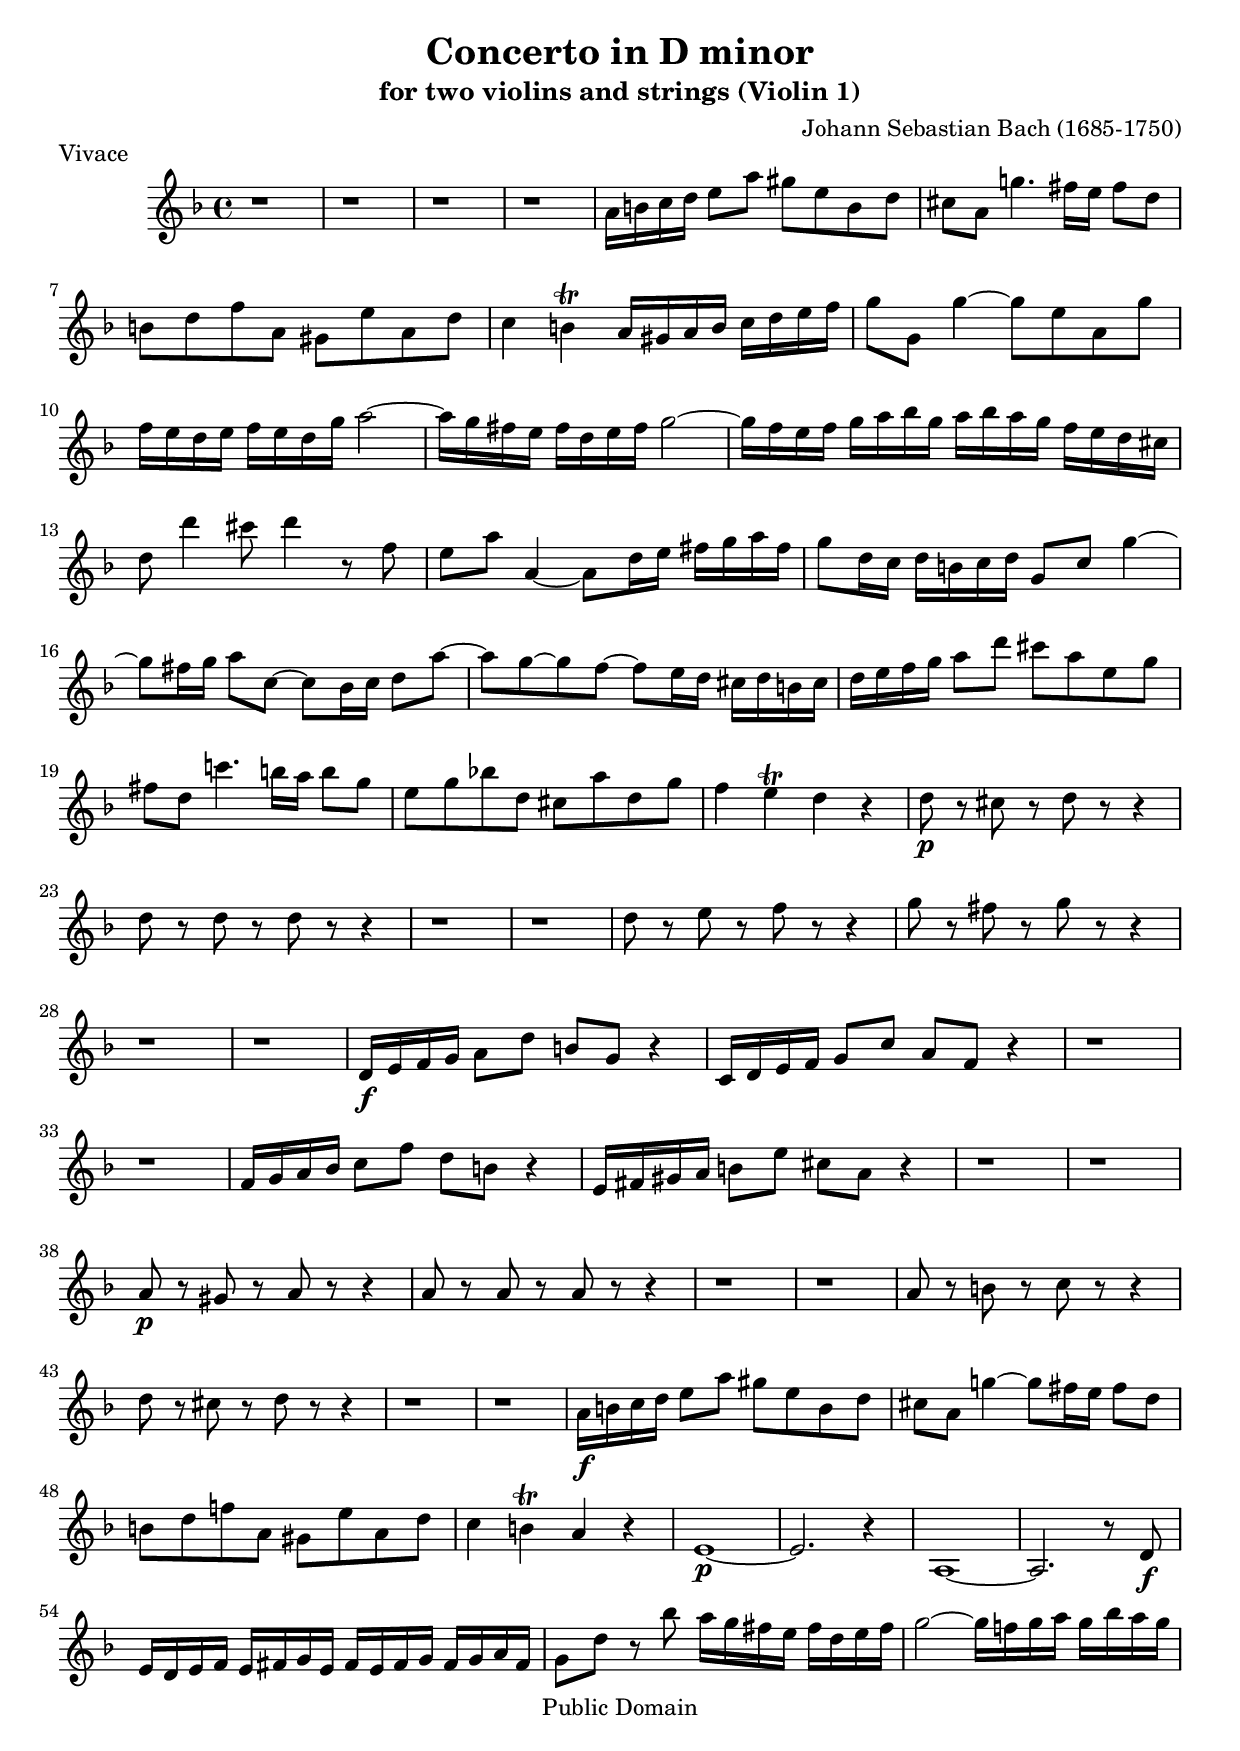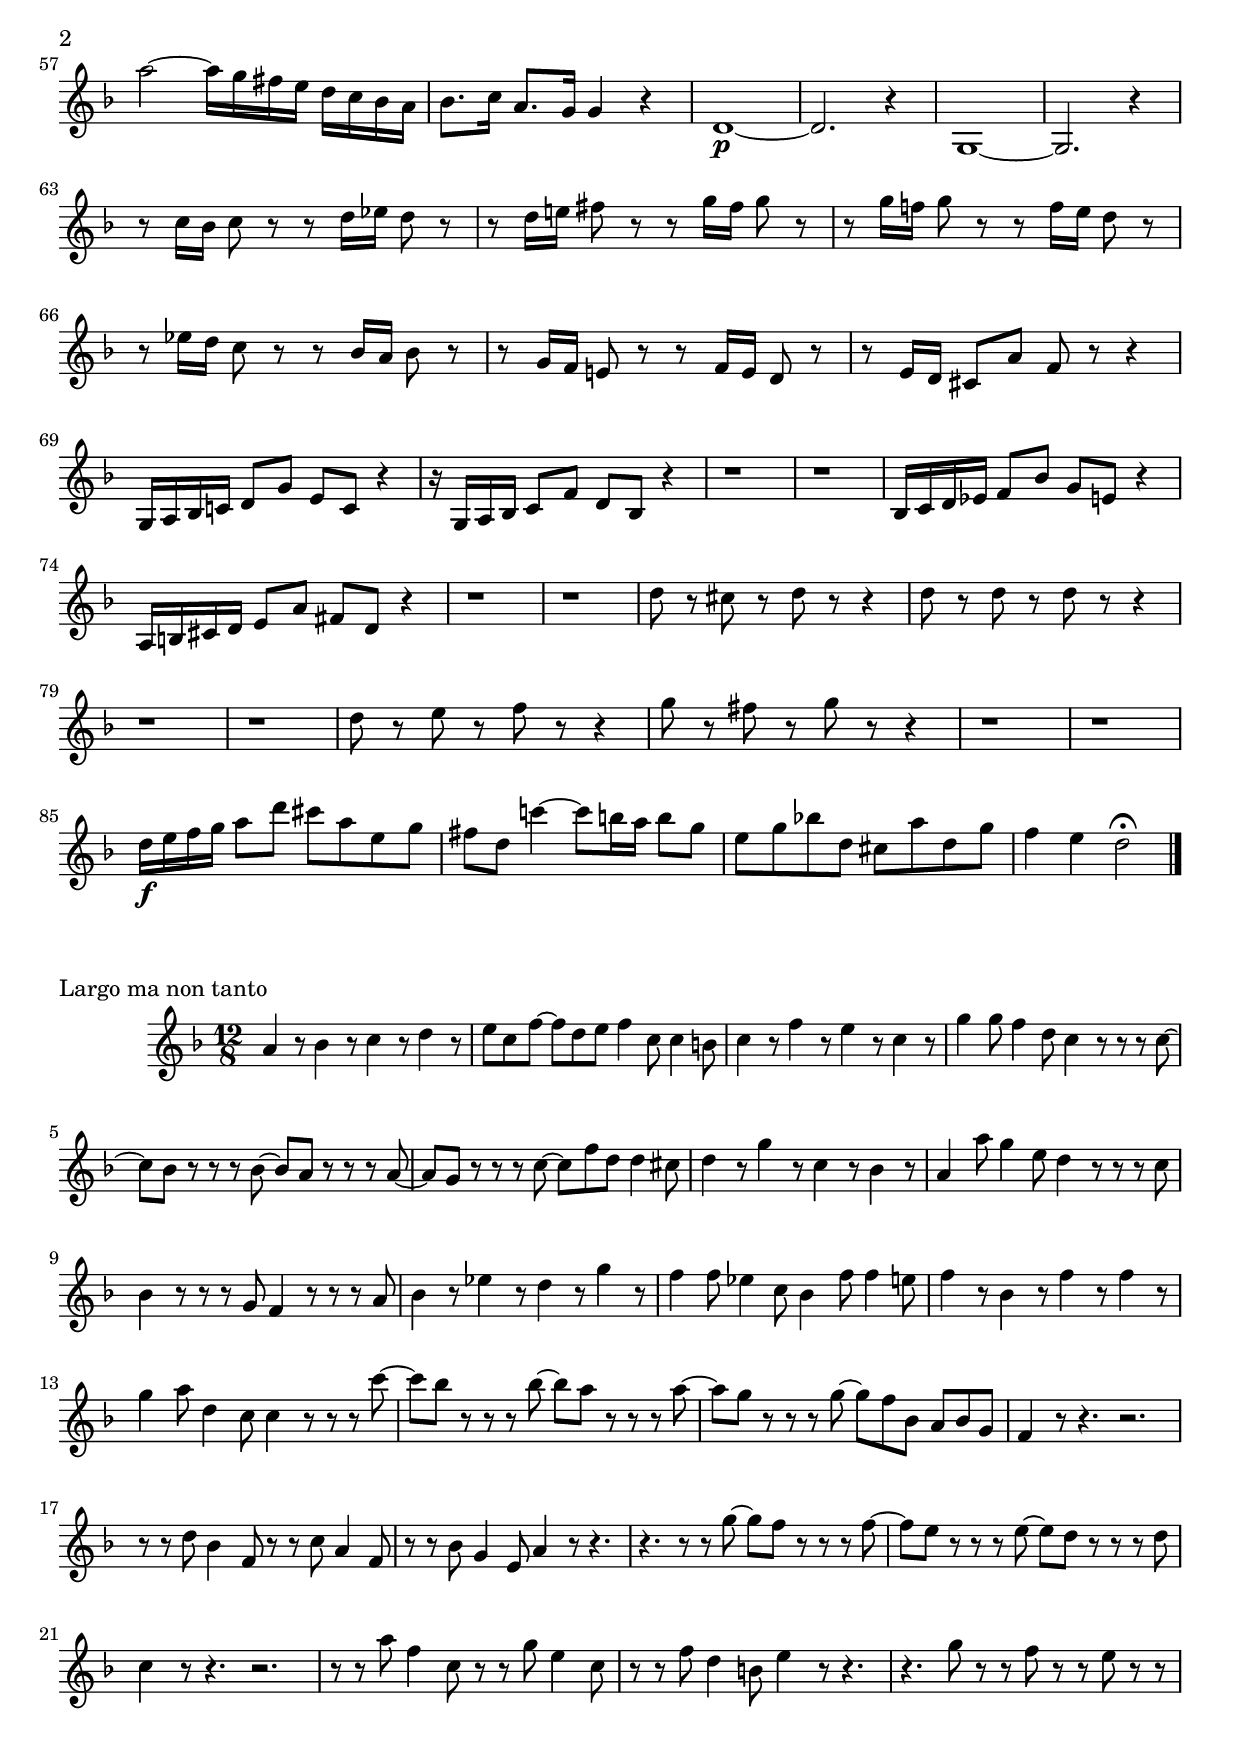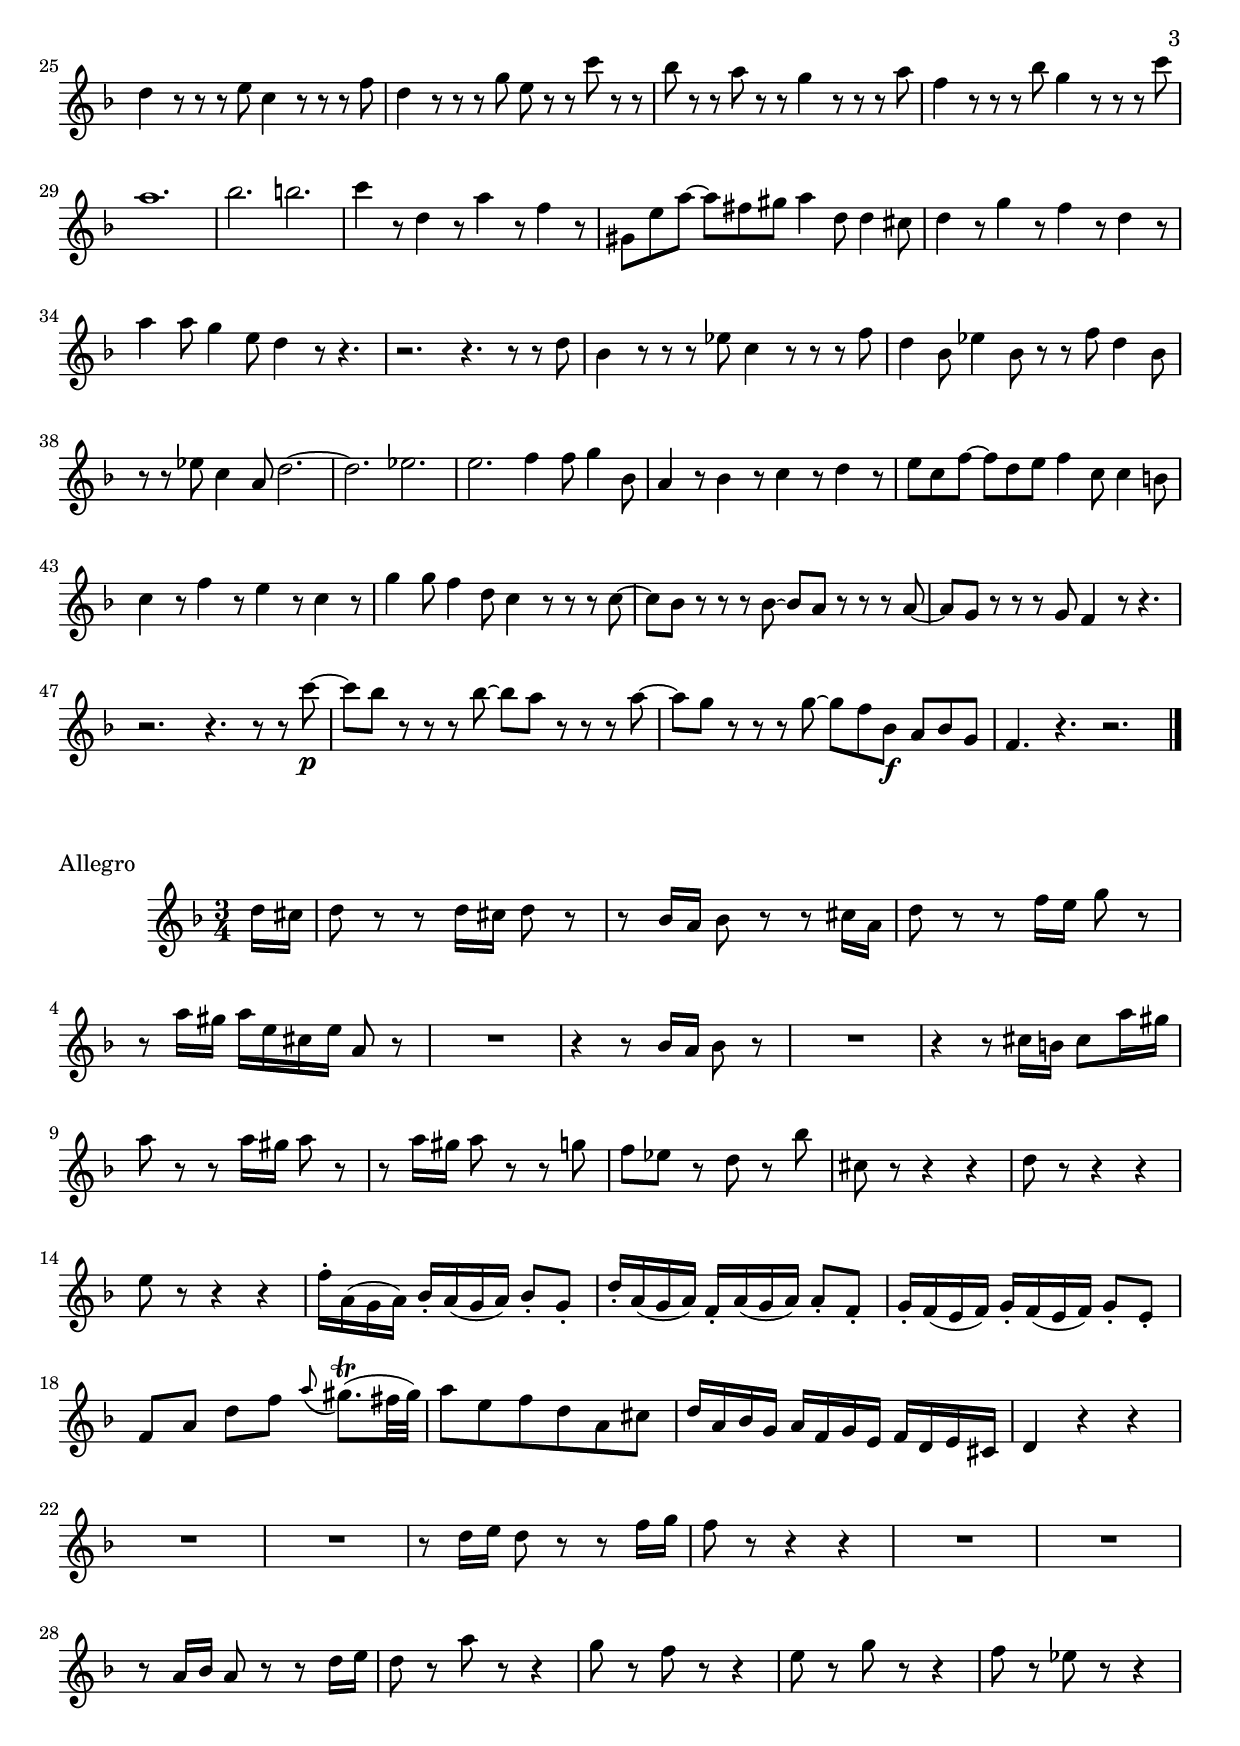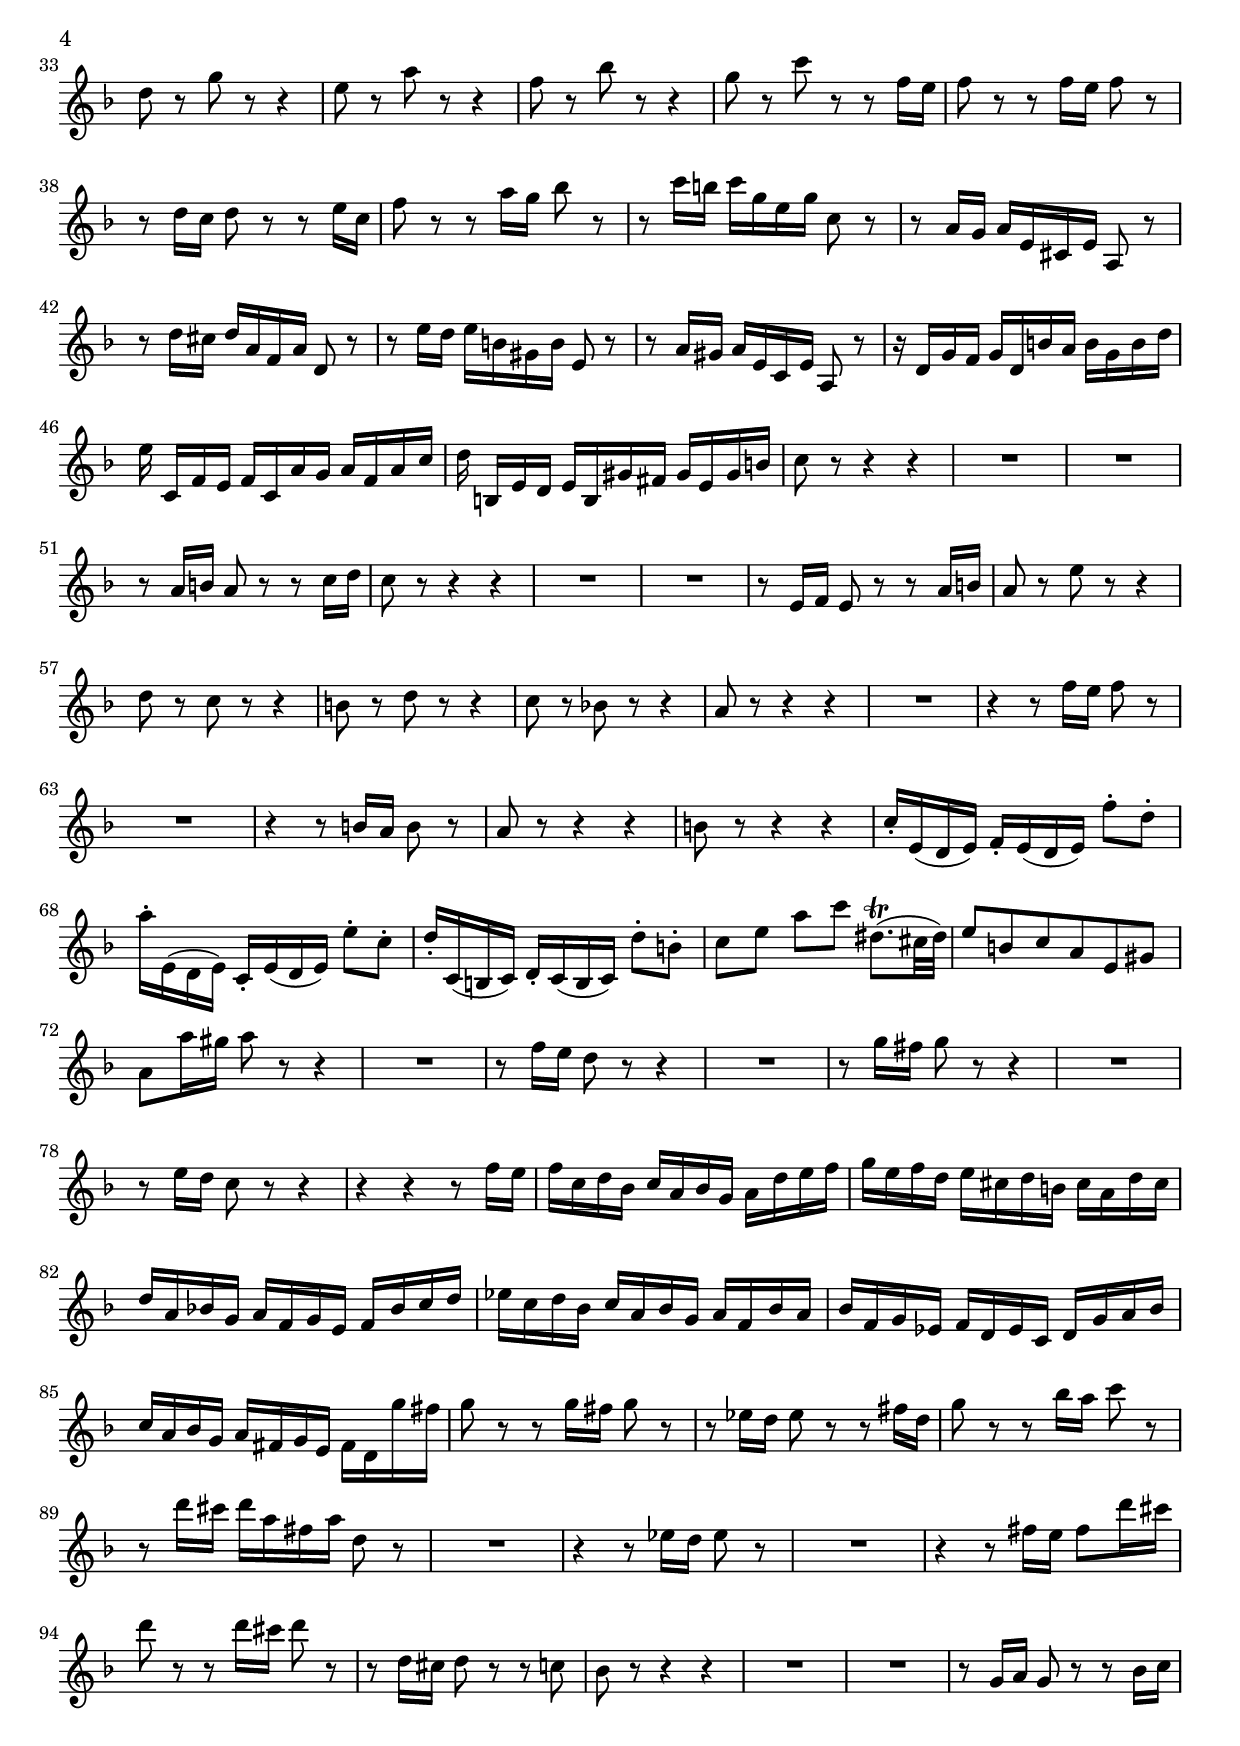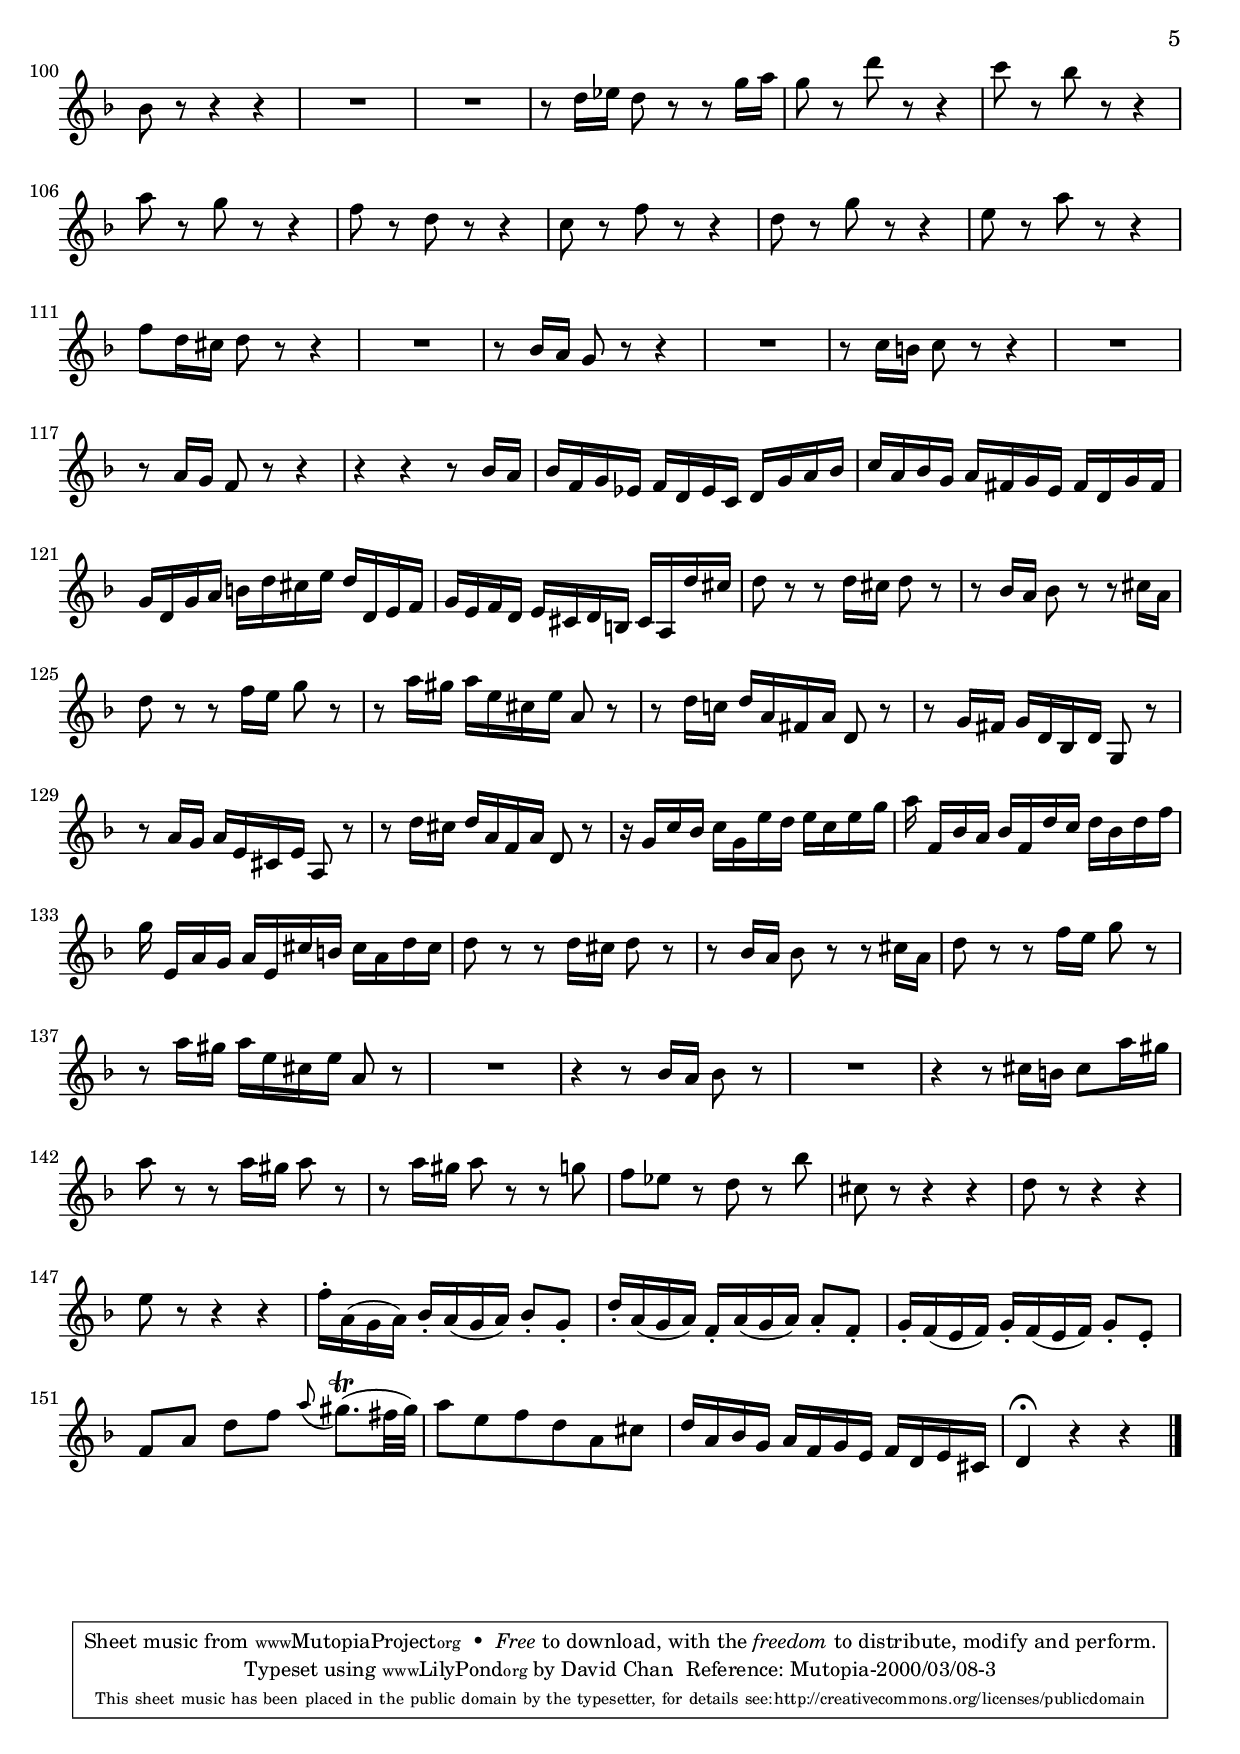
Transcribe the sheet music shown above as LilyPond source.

% This file creates the part for violin 1.

% The edition from which this was typed has orchestral accompaniment.
% I don't know if there's a piano arrangement which is out of copyright.

\header {
    \include "header.ly"
    subtitle =	"for two violins and strings (Violin 1)"
    % Want "Violin 1" to appear in subtitle
    filename = "violin1.ly"
}

\version "2.14.0"
%Violin 1, 1st movement

violinBB =  \relative c' {

    r1 |
    r1 |
    r1 |
    r1 |
    a'16 b c d e8 a gis e b d |
    cis a g'!4. fis16 e fis8 d |
    b d f a, gis e' a, d |
    c4 b\trill a16 gis a b c d e f |
    %9
    g8 g, g'4 ~ g8 e a, g' |
    f16 e d e f e d g a2 ~ |
    a16 g fis e fis d e fis g2 ~ |
    g16 f e f g a bes g a bes a g f e d cis |
    d8 d'4 cis8 d4 r8 f, |
    e a a,4 ~ a8 d16 e fis g a fis |
    g8 d16 c d b c d g,8 c g'4 ~ |
    g8 fis16 g a8 c, ~ c bes16 c d8 a' ~ |
    a g ~ g f ~ f e16 d cis d b cis |
    %18
    d e f g a8 d cis a e g |
    fis d c'!4. b16 a b8 g |
    e g bes! d, cis a' d, g |
    f4 e\trill d r |
    d8\p r cis r d r r4 |
    d8 r d r d r r4 |
    r1 |
    r |
    d8 r e r f r r4 |
    g8 r fis r g r r4 |
    r1 |
    r |
    d,16\f e f g a8 d b g r4 |
    c,16 d e f g8 c a f r4 |
    r1 |
    r |
    f16 g a bes c8 f d b r4 |
    e,16 fis gis a b8 e cis a r4 |
    r1 |
    r |
    a8\p r gis r a r r4 |
    a8 r a r a r r4 |
    r1 |
    r |
    a8 r b r c r r4 |
    d8 r cis r d r r4 |
    r1 |
    r |
    %47
    a16\f b c d e8 a gis e b d |
    cis a g'!4 ~ g8 fis16 e fis8 d |
    b d f! a, gis e' a, d |
    c4 b\trill a r |
    e1\p ~ |
    e2. r4 |
    a,1 ~ |
    a2. r8 d\f |
    e16 d e f e fis g e fis e fis g fis g a fis |
    g8 d' r bes' a16 g fis e fis d e fis |
    g2 ~ g16 f! g a g bes a g |
    a2 ~ a16 g fis e d c bes a |
    %58
    bes8. c16 a8. g16 g4 r |
    d1\p ~ |
    d2. r4 |
    g,1 ~ |
    g2. r4 |
    r8 c'16 bes c8 r r d16 es d8 r |
    r8 d16 e! fis8 r r g16 fis g8 r |
    r8 g16 f! g8 r r f16 e d8 r |
    r8 es16 d c8 r r bes16 a bes8 r |
    r8 g16 f e!8 r r f16 e d8 r |
    r8 e16 d cis8 a' f r r4 |
    g,16 a bes c! d8 g e c r4 |
    r16 g a bes c8 f d bes r4 |
    r1 |
    r |
    bes16 c d es f8 bes8 g e r4 |
    a,16 b cis d e8 a fis d r4 |
    r1 |
    r |
    d'8 r cis r d r r4 |
    d8 r d r d r r4 |
    r1 |
    r |
    d8 r e r f r r4 |
    g8 r fis r g r r4 |
    r1 |
    r |
    d16\f e f g a8 d cis a e g |
    fis d c'!4 ~ c8 b16 a b8 g |
    e g bes! d, cis a' d, g |
    f4 e d2^\fermata |
    \bar "|."
}


\version "2.14.0"
%Violin 1, 2nd movement

violinBC =  \relative c' {

    a'4 r8 bes4 r8 c4 r8 d4 r8 |
    e8 c f ~ f d e f4 c8 c4 b8 |
    c4 r8 f4 r8 e4 r8 c4 r8 |
    g'4 g8 f4 d8 c4 r8 r r c ~ |
    c bes r r r bes ~ bes a r r r a ~ |
    a g r r r c ~ c f d d4 cis8 |
    d4 r8 g4 r8 c,4 r8 bes4 r8 |
    a4 a'8 g4 e8 d4 r8 r r c |
    bes4 r8 r r g f4 r8 r r a8 |
    bes4 r8 es4 r8 d4 r8 g4 r8 |
    f4 f8 es4 c8 bes4 f'8 f4 e8 |
    f4 r8 bes,4 r8 f'4 r8 f4 r8 |
    g4 a8 d,4 c8 c4 r8 r r c' ~ |
    c bes r r r bes ~ bes a r r r a ~ |
    a g r r r g ~ g f bes, a bes g |
    f4 r8 r4. r2. |
    r8 r d' bes4 f8 r r c' a4 f8 |
    r r bes g4 e8 a4 r8 r4. |
    r4. r8 r g' ~ g f r r r f ~ |
    f e r r r e ~ e d r r r d |
    c4 r8 r4. r2. |
    r8 r a' f4 c8 r r g' e4 c8 |
    r r f d4 b8 e4 r8 r4. |
    r4. g8 r r f r r e r r |
    d4 r8 r r e c4 r8 r r f |
    d4 r8 r r g e r r c' r r |
    bes r r a r r g4 r8 r r a |
    f4 r8 r r bes g4 r8 r r c |
    a1. |
    bes2. b2. |
    c4 r8 d,4 r8 a'4 r8 f4 r8 |
    gis,8 e' a ~ a fis gis a4 d,8 d4 cis8 |
    d4 r8 g4 r8 f4 r8 d4 r8 |
    a'4 a8 g4 e8 d4 r8 r4. |
    r2. r4. r8 r d |
    bes4 r8 r r es c4 r8 r r f |
    d4 bes8 es4 bes8 r r f' d4 bes8 |
    r8 r es c4 a8 d2. ~ |
    d2. es |
    e f4 f8 g4 bes,8 |
    a4 r8 bes4 r8 c4 r8 d4 r8 |
    e c f ~ f d e f4 c8 c4 b8 |
    c4 r8 f4 r8 e4 r8 c4 r8 |
    g'4 g8 f4 d8 c4 r8 r r c ~ |
    c bes r r r bes ~ bes a r r r a ~ |
    a g r r r g f4 r8 r4. |
    r2. r4. r8 r c''\p ~ |
    c bes r r r bes ~ bes a r r r a ~ |
    a g r r r g ~ g f bes,\f a bes g |
    f4. r r2. |
    \bar "|."
}


\version "2.14.0"
%Violin 1, 3rd movement

violinBD =  \relative c' {
    \partial 8
    
    d'16 cis |
    d8 r r d16 cis d8 r |
    r bes16 a bes8 r r cis16 a |
    d8 r r f16 e g8 r |
    r a16 gis a e cis e a,8 r |
    R2. |
    r4 r8 bes16 a bes8 r8 |
    R2. |
    r4 r8 cis16 b cis8 a'16 gis |
    a8 r r a16 gis a8 r |
    r a16 gis a8 r r g |
    f es r d r bes' |
    cis, r r4 r |
    d8 r r4 r |
    e8 r r4 r |
    f16-. a,( g  a) bes-. a( g  a) bes8-. g-. |
    d'16-. a( g  a) f-. a( g  a) a8-. f-. |
    g16-. f( e  f) g-. f( e  f) g8-. e-. |
    f a d f \appoggiatura a gis8.(\trill fis32 gis) |
     a8[ e f d a cis] |
    d16 a bes g a f g e f d e cis |
    d4 r r |
    R2. |
    R |
    r8 d'16 e d8 r r f16 g |
    f8 r r4 r |
    R2. |
    R |
    r8 a,16 bes a8 r r d16 e |
    d8 r a' r r4 |
    g8 r f r r4 |
    e8 r g r r4 |
    f8 r es r r4 |
    d8 r g r r4 |
    e8 r a r r4 |
    f8 r bes r r4 |
    g8 r c r r f,16 e |
    f8 r r f16 e f8 r |
    r d16 c d8 r r e16 c |
    f8 r r a16 g bes8 r |
    r c16 b c g e g c,8 r |
    r a16 g a e cis e a,8 r |
    r d'16 cis d a f a d,8 r |
    r e'16 d e b gis b e,8 r |
    r a16 gis a e c e a,8 r |
    r16 d g f g d b' a b g b d |
    e16  c,[ f e] f c a' g a f a c |
    d  b,[ e d] e b gis' fis gis e gis b |
    c8 r r4 r |
    R2. |
    R |
    r8 a16 b a8 r r c16 d |
    c8 r r4 r |
    R2. |
    R |
    r8 e,16 f e8 r r a16 b |
    a8 r e' r r4 |
    d8 r c r r4 |
    b8 r d r r4 |
    c8 r bes! r r4 |
    a8 r8 r4 r |
    R2. |
    r4 r8 f'16 e f8 r |
    R2. |
    r4 r8 b,16 a b8 r |
    a8 r r4 r |
    b8 r r4 r |
    c16-. e,( d  e) f-. e( d  e) f'8-. d-. |
    a'16-. e,( d  e) c-. e( d  e) e'8-. c-. |
    d16-. c,( b  c) d-. c( b  c) d'8-. b-. |
    c e a c dis,8.\trill( cis32  dis) |
     e8[ b c a e gis] |
    a8 a'16 gis a8 r r4 |
    R2. |
    r8 f16 e d8 r r4 |
    R2. |
    r8 g16 fis g8 r r4 |
    R2. |
    r8 e16 d c8 r r4 |
    r r r8 f16 e |
    f c d bes c a bes g a d e f |
    g e f d e cis d b cis a d cis |
    d a bes! g a f g e f bes c d |
    es c d bes c a bes g a f bes a |
    bes f g es f d es c d g a bes |
    c a bes g a fis g e fis d g' fis |
    g8 r r g16 fis g8 r |
    r es16 d es8 r r fis16 d |
    g8 r r bes16 a c8 r |
    r d16 cis d a fis a d,8 r |
    R2. |
    r4 r8 es16 d es8 r |
    R2. |
    r4 r8 fis16 e fis8 d'16 cis |
    d8 r r d16 cis d8 r |
    r d,16 cis d8 r r c |
    bes r r4 r |
    R2. |
    R |
    r8 g16 a g8 r r bes16 c |
    bes8 r r4 r |
    R2. |
    R |
    r8 d16 es d8 r r g16 a |
    g8 r d' r r4 |
    c8 r bes r r4 |
    a8 r g r r4 |
    f8 r d r r4 |
    c8 r f r r4 |
    d8 r g r r4 |
    e8 r a r r4 |
    f8 d16 cis d8 r r4 |
    R2. |
    r8 bes16 a g8 r r4 |
    R2. |
    r8 c16 b c8 r r4 |
    R2. |
    r8 a16 g f8 r r4 |
    r4 r r8 bes16 a |
    bes f g es f d es c d g a bes |
    c a bes g a fis g e fis d g fis |
    g d g a b d cis e d d, e f |
    g e f d e cis d b cis a d' cis |
    d8 r r d16 cis d8 r |
    r bes16 a bes8 r r cis16 a |
    d8 r r f16 e g8 r |
    r a16 gis a e cis e a,8 r |
    r d16 c! d a fis a d,8 r |
    r g16 fis g d bes d g,8 r |
    r a'16 g a e cis e a,8 r |
    r d'16 cis d a f a d,8 r |
    r16 g c bes c g e' d e c e g |
    a  f,[ bes a] bes f d' c d bes d f |
    g  e,[ a g] a e cis' b cis a d cis |
    d8 r r d16 cis d8 r |
    r bes16 a bes8 r r cis16 a |
    d8 r r f16 e g8 r |
    r a16 gis a e cis e a,8 r |
    R2. |
    r4 r8 bes16 a bes8 r |
    R2. |
    r4 r8 cis16 b cis8 a'16 gis |
    a8 r r a16 gis a8 r |
    r a16 gis a8 r r g |
    f es r d r bes' |
    cis, r r4 r |
    d8 r r4 r |
    e8 r r4 r |
    f16-. a,( g  a) bes-. a( g  a) bes8-. g-. |
    d'16-. a( g  a) f-. a( g  a) a8-. f-. |
    g16-. f( e  f) g-. f( e  f) g8-. e-. |
    f a d f \appoggiatura a gis8.(\trill fis32 gis) |
     a8[ e f d a cis] |
    d16 a bes g a f g e f d e cis |
    d4^\fermata r r |
    \bar "|."
}


\version "2.14.0"

% 1st movement
\score {
     \context Voice = ViolinI {
        \set Staff.midiInstrument = "violin"
        \key d \minor
        \time 4/4
        \violinBB
    }
    \header {
	piece = "Vivace"
        opus = ""
    }
    \layout {}
    \midi {
      \context {
        \Score
        tempoWholesPerMinute = #(ly:make-moment 100 4)
      }
    }
}


% 2nd movement
\score {
     \context Voice =ViolinI {
        \set Staff.midiInstrument = "violin"
        \key f \major
        \time 12/8
        \violinBC
    }
    \header {
	piece = "Largo ma non tanto"
        opus = ""
    }
    \layout {}
    \midi {
      \context {
        \Score
        tempoWholesPerMinute = #(ly:make-moment 48 4)
      }
    }
}


% 3rd movement
\score {
     \context Voice = ViolinI {
        \set Staff.midiInstrument = "violin"
        \key d \minor
        \time 3/4
        \violinBD
    }
    \header {
	piece = "Allegro"
        opus = ""
    }
    \layout {}
    \midi {
      \context {
        \Score
        tempoWholesPerMinute = #(ly:make-moment 110 4)
      }
    }
}
